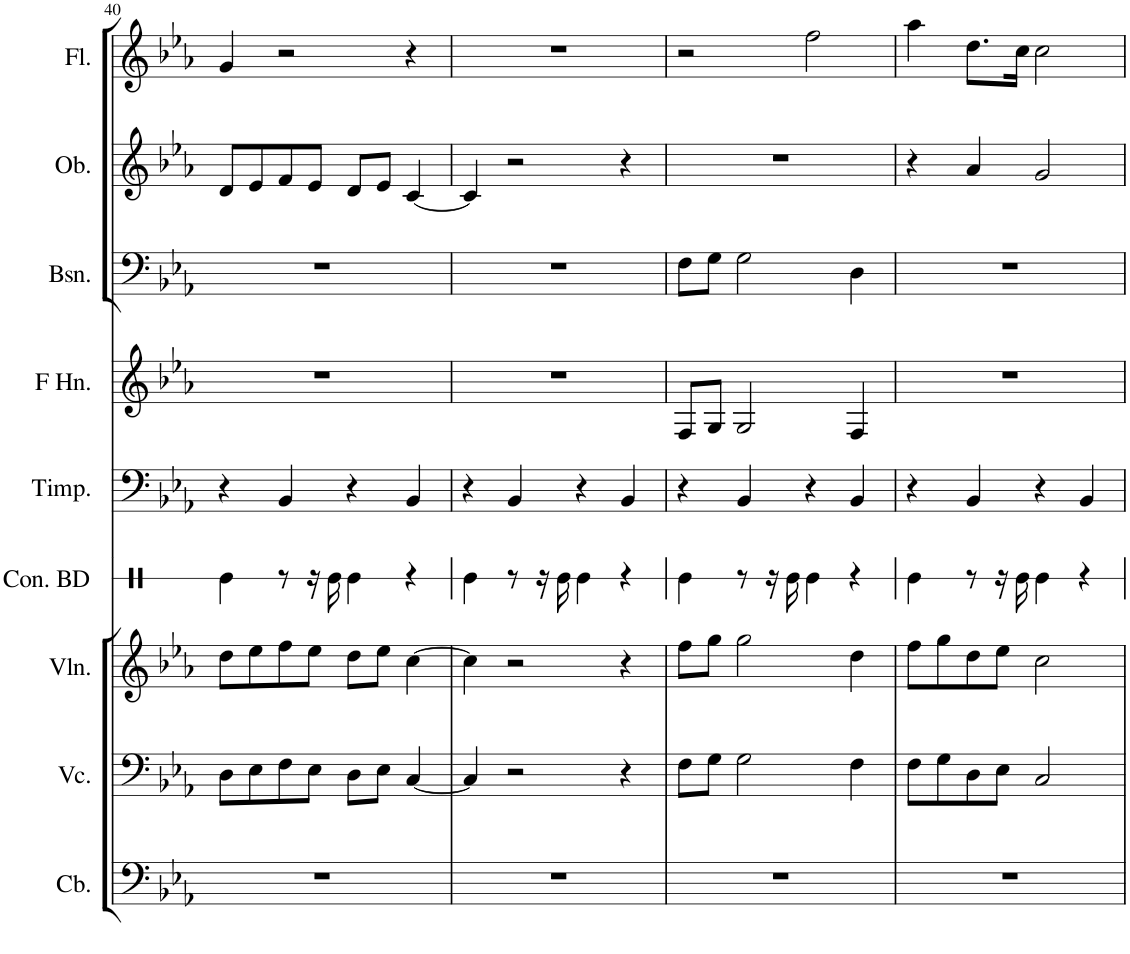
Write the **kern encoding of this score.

**kern	**kern	**kern	**kern	**kern	**kern	**kern	**kern	**kern
*part9	*part8	*part7	*part6	*part5	*part4	*part3	*part2	*part1
*staff9	*staff8	*staff7	*staff6	*staff5	*staff4	*staff3	*staff2	*staff1
*I"Contrabass	*I"Violoncello	*I"Violin	*I"Concert Bass Drum	*I"Timpani	*I"Horn in F	*I"Bassoon	*I"Oboe	*I"Flute
*I'Cb.	*I'Vc.	*I'Vln.	*I'Con. BD	*I'Timp.	*	*I'Bsn.	*I'Ob.	*I'Fl.
!!LO:PB:g=z
*clefF4	*clefF4	*clefG2	*clefX	*clefF4	*clefG2	*clefF4	*clefG2	*clefG2
*Trd7c12	*	*	*	*	*Trd4c7	*	*	*
*k[b-e-a-]	*k[b-e-a-]	*k[b-e-a-]	*k[]	*k[b-e-a-]	*k[b-e-a-]	*k[b-e-a-]	*k[b-e-a-]	*k[b-e-a-]
*M4/4	*M4/4	*M4/4	*M4/4	*M4/4	*M4/4	*M4/4	*M4/4	*M4/4
=40	=40	=40	=40	=40	=40	=40	=40	=40
1r	8D\L	8dd\L	4Re\	4r	1r	1r	8d/L	4g/
.	8E-\	8ee-\	.	.	.	.	8e-/	.
.	8F\	8ff\	8r	4BB-/	.	.	8f/	2r
.	8E-\J	8ee-\J	16r	.	.	.	8e-/J	.
.	.	.	16Re\	.	.	.	.	.
.	8D\L	8dd\L	4Re\	4r	.	.	8d/L	.
.	8E-\J	8ee-\J	.	.	.	.	8e-/J	.
.	[4C/	[4cc\	4r	4BB-/	.	.	[4c/	4r
=41	=41	=41	=41	=41	=41	=41	=41	=41
1r	4C/]	4cc\]	4Re\	4r	1r	1r	4c/]	1r
.	2r	2r	8r	4BB-/	.	.	2r	.
.	.	.	16r	.	.	.	.	.
.	.	.	16Re\	.	.	.	.	.
.	.	.	4Re\	4r	.	.	.	.
.	4r	4r	4r	4BB-/	.	.	4r	.
=42	=42	=42	=42	=42	=42	=42	=42	=42
1r	8F\L	8ff\L	4Re\	4r	8F/L	8F\L	1r	2r
.	8G\J	8gg\J	.	.	8G/J	8G\J	.	.
.	2G\	2gg\	8r	4BB-/	2G/	2G\	.	.
.	.	.	16r	.	.	.	.	.
.	.	.	16Re\	.	.	.	.	.
.	.	.	4Re\	4r	.	.	.	2ff\
.	4F\	4dd\	4r	4BB-/	4F/	4D\	.	.
=43	=43	=43	=43	=43	=43	=43	=43	=43
1r	8F\L	8ff\L	4Re\	4r	1r	1r	4r	4aa-\
.	8G\	8gg\	.	.	.	.	.	.
.	8D\	8dd\	8r	4BB-/	.	.	4a-/	8.dd\L
.	8E-\J	8ee-\J	16r	.	.	.	.	.
.	.	.	16Re\	.	.	.	.	16cc\Jk
.	2C/	2cc\	4Re\	4r	.	.	2g/	2cc\
.	.	.	4r	4BB-/	.	.	.	.
=	=	=	=	=	=	=	=	=
*-	*-	*-	*-	*-	*-	*-	*-	*-
